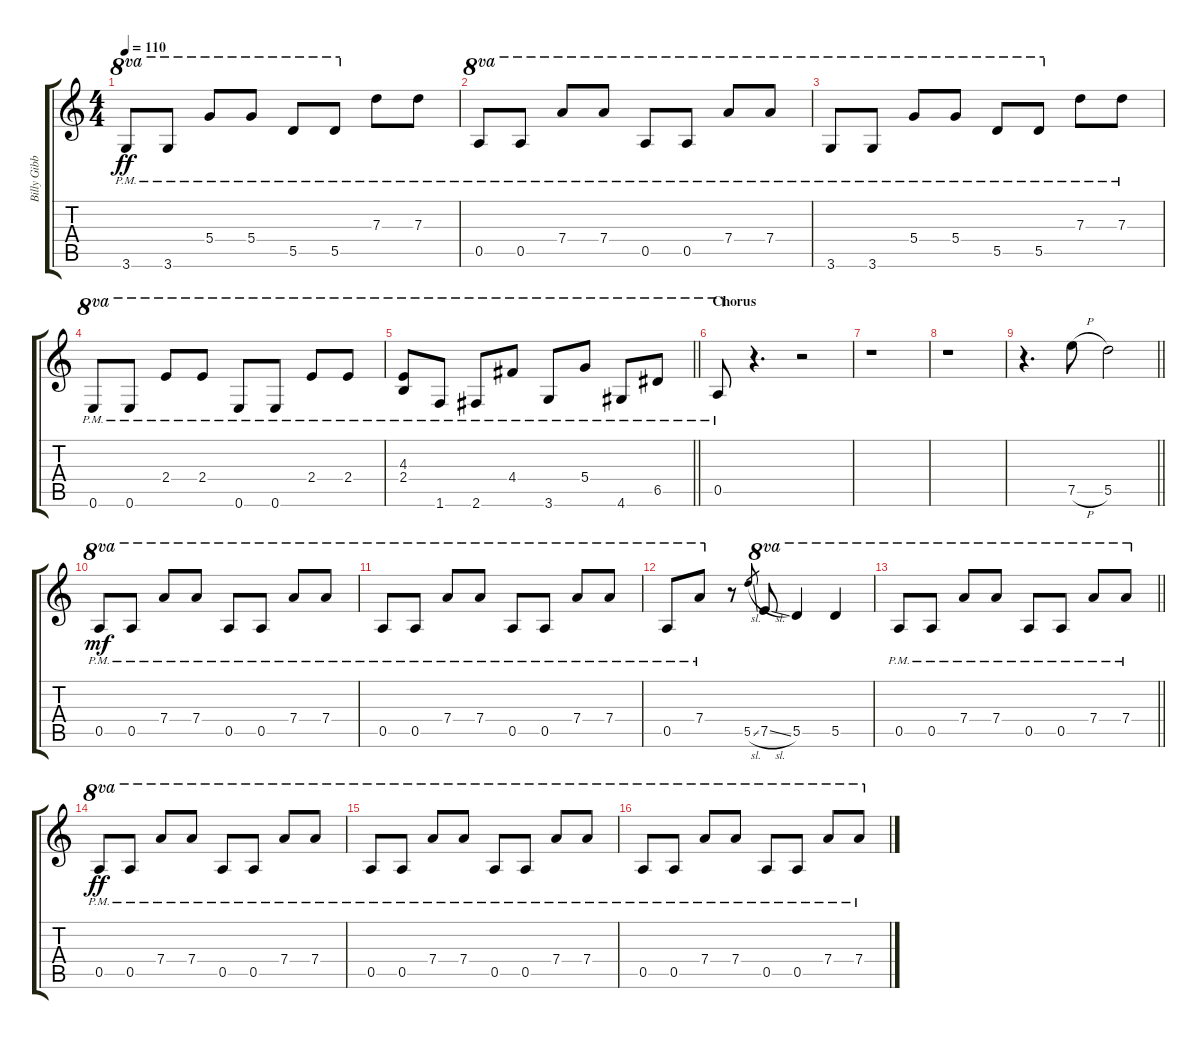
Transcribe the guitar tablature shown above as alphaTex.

\track ("Billy Gibbons-Distortion Gtr w / Chorus" "Billy Gibb") {instrument distortionguitar}
\staff {score tabs}
\tuning (E4 B3 G3 D4 A3 E3) {hide}
\ts (4 4)
\tempo 110
\clef g2
\ks c
3.6{pm}.8{ot 8va dy ff} 3.6{pm}.8{ot 8va} 5.4{pm}.8{ot 8va} 5.4{pm}.8{ot 8va} 5.5{pm}.8{ot 8va} 5.5{pm}.8{ot 8va} 7.3{pm}.8 7.3{pm}.8 |
0.5{pm}.8{ot 8va} 0.5{pm}.8{ot 8va} 7.4{pm}.8{ot 8va} 7.4{pm}.8{ot 8va} 0.5{pm}.8{ot 8va} 0.5{pm}.8{ot 8va} 7.4{pm}.8{ot 8va} 7.4{pm}.8{ot 8va} |
3.6{pm}.8{ot 8va} 3.6{pm}.8{ot 8va} 5.4{pm}.8{ot 8va} 5.4{pm}.8{ot 8va} 5.5{pm}.8{ot 8va} 5.5{pm}.8{ot 8va} 7.3{pm}.8 7.3{pm}.8 |
0.6{pm}.8{ot 8va} 0.6{pm}.8{ot 8va} 2.4{pm}.8{ot 8va} 2.4{pm}.8{ot 8va} 0.6{pm}.8{ot 8va} 0.6{pm}.8{ot 8va} 2.4{pm}.8{ot 8va} 2.4{pm}.8{ot 8va} |
\barLineRight lightlight
(4.3{pm} 2.4{pm}).8{ot 8va} 1.6{pm}.8{ot 8va} 2.6{pm}.8{ot 8va} 4.4{pm}.8{ot 8va} 3.6{pm}.8{ot 8va} 5.4{pm}.8{ot 8va} 4.6{pm}.8{ot 8va} 6.5{pm}.8{ot 8va} |
\section ("" "Chorus")
0.5{pm}.8{ot 8va} r.4{d} r.2 |
r.1 |
r.1 |
\barLineRight lightlight
r.4{d} 7.5{h}.8 5.5.2 |
0.5{pm}.8{ot 8va dy mf} 0.5{pm}.8{ot 8va} 7.4{pm}.8{ot 8va} 7.4{pm}.8{ot 8va} 0.5{pm}.8{ot 8va} 0.5{pm}.8{ot 8va} 7.4{pm}.8{ot 8va} 7.4{pm}.8{ot 8va} |
0.5{pm}.8{ot 8va} 0.5{pm}.8{ot 8va} 7.4{pm}.8{ot 8va} 7.4{pm}.8{ot 8va} 0.5{pm}.8{ot 8va} 0.5{pm}.8{ot 8va} 7.4{pm}.8{ot 8va} 7.4{pm}.8{ot 8va} |
0.5{pm}.8{ot 8va} 7.4{pm}.8{ot 8va} r.8 5.5{sl}.8{gr} 7.5{sl}.8{ot 8va} 5.5.4{ot 8va} 5.5.4{ot 8va} |
\barLineRight lightlight
0.5{pm}.8{ot 8va} 0.5{pm}.8{ot 8va} 7.4{pm}.8{ot 8va} 7.4{pm}.8{ot 8va} 0.5{pm}.8{ot 8va} 0.5{pm}.8{ot 8va} 7.4{pm}.8{ot 8va} 7.4{pm}.8{ot 8va} |
0.5{pm}.8{ot 8va dy ff} 0.5{pm}.8{ot 8va} 7.4{pm}.8{ot 8va} 7.4{pm}.8{ot 8va} 0.5{pm}.8{ot 8va} 0.5{pm}.8{ot 8va} 7.4{pm}.8{ot 8va} 7.4{pm}.8{ot 8va} |
0.5{pm}.8{ot 8va} 0.5{pm}.8{ot 8va} 7.4{pm}.8{ot 8va} 7.4{pm}.8{ot 8va} 0.5{pm}.8{ot 8va} 0.5{pm}.8{ot 8va} 7.4{pm}.8{ot 8va} 7.4{pm}.8{ot 8va} |
0.5{pm}.8{ot 8va} 0.5{pm}.8{ot 8va} 7.4{pm}.8{ot 8va} 7.4{pm}.8{ot 8va} 0.5{pm}.8{ot 8va} 0.5{pm}.8{ot 8va} 7.4{pm}.8{ot 8va} 7.4{pm}.8{ot 8va}
